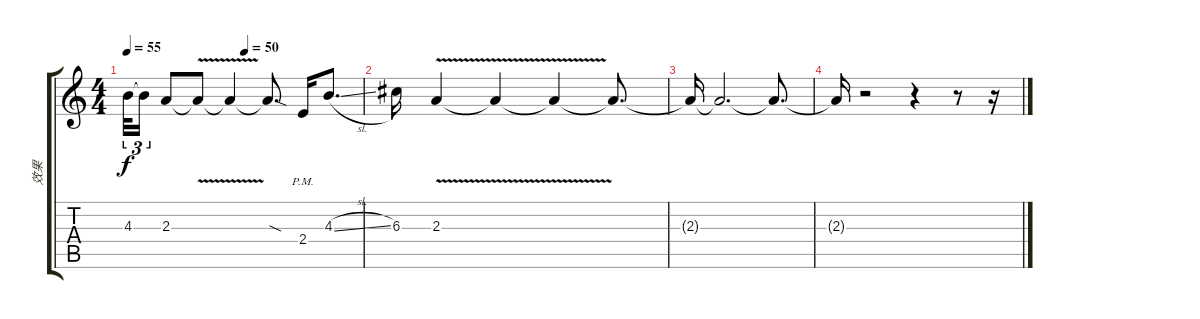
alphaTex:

\track ("效果" "效果") {instrument overdrivenguitar}
\staff {score tabs}
\tuning (E4 B3 G3 D3 A2 E2) {hide}
\ts (4 4)
\tempo 55
\tempo (50 0.5)
\clef g2
\ks c
4.3{t}.32{tu (3 2) dy f} 4.3{t}.16{tu (3 2)} 2.3.8 2.3{v t}.8 2.3{t}.4 2.3{sod t}.8{d} 2.4{pm}.16 4.3{sl}.8{d} |
6.3.16 2.3{v}.4 2.3{v t}.4 2.3{t}.4 2.3{t}.8{d} |
2.3{t}.16 2.3{t}.2{d} 2.3{t}.8{d txt ""} |
2.3{t}.16 r.2 r.4 r.8 r.16
